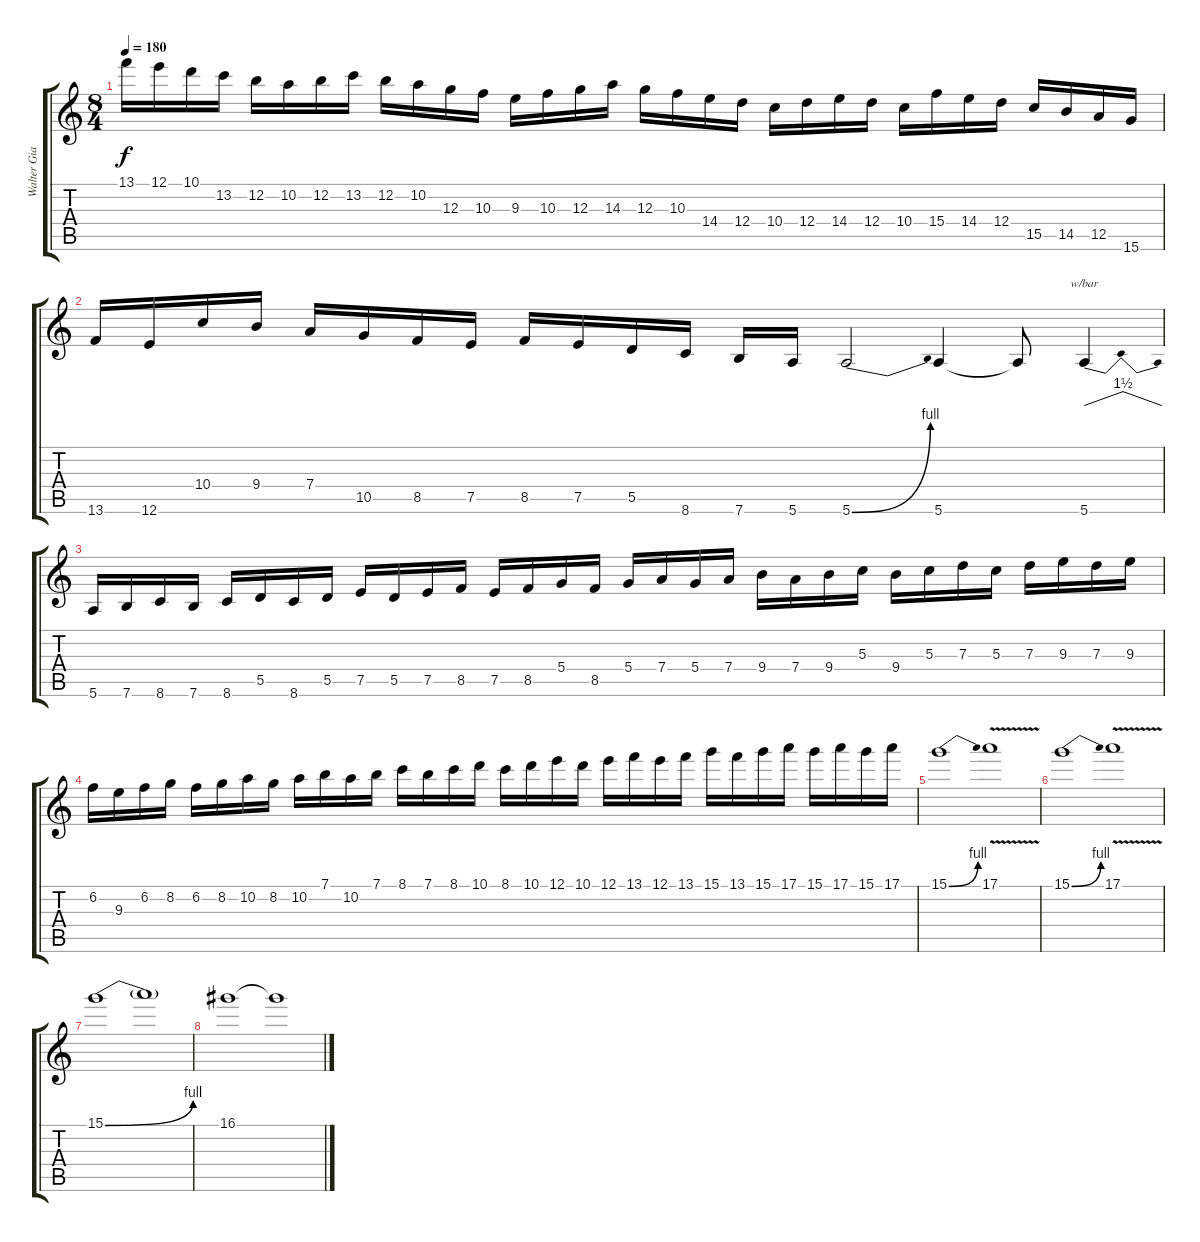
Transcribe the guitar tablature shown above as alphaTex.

\track ("Walter Giardino" "Walter Gia") {instrument overdrivenguitar}
\staff {score tabs}
\tuning (E4 B3 G3 D3 A2 E2) {hide}
\ts (8 4)
\tempo 180
\clef g2
\ks c
13.1.16{dy f} 12.1.16 10.1.16 13.2.16 12.2.16 10.2.16 12.2.16 13.2.16 12.2.16 10.2.16 12.3.16 10.3.16 9.3.16 10.3.16 12.3.16 14.3.16 12.3.16 10.3.16 14.4.16 12.4.16 10.4.16 12.4.16 14.4.16 12.4.16 10.4.16 15.4.16 14.4.16 12.4.16 15.5.16 14.5.16 12.5.16 15.6.16 |
13.6.16 12.6.16 10.4.16 9.4.16 7.4.16 10.5.16 8.5.16 7.5.16 8.5.16 7.5.16 5.5.16 8.6.16 7.6.16 5.6.16 5.6{be (bend 0 0 60 4)}.2 5.6.4 5.6{t}.8 5.6.4{tbe (dip default 0 0 30 6 60 0)} |
5.6.16 7.6.16 8.6.16 7.6.16 8.6.16 5.5.16 8.6.16 5.5.16 7.5.16 5.5.16 7.5.16 8.5.16 7.5.16 8.5.16 5.4.16 8.5.16 5.4.16 7.4.16 5.4.16 7.4.16 9.4.16 7.4.16 9.4.16 5.3.16 9.4.16 5.3.16 7.3.16 5.3.16 7.3.16 9.3.16 7.3.16 9.3.16 |
6.2.16 9.3.16 6.2.16 8.2.16 6.2.16 8.2.16 10.2.16 8.2.16 10.2.16 7.1.16 10.2.16 7.1.16 8.1.16 7.1.16 8.1.16 10.1.16 8.1.16 10.1.16 12.1.16 10.1.16 12.1.16 13.1.16 12.1.16 13.1.16 15.1.16 13.1.16 15.1.16 17.1.16 15.1.16 17.1.16 15.1.16 17.1.16 |
15.1{be (bend 0 0 60 4)}.1 17.1{v}.1 |
15.1{be (bend 0 0 60 4)}.1 17.1{v}.1 |
15.1{be (bend 0 0 60 4)}.1 15.1{t}.1 |
16.1.1 16.1{t}.1
